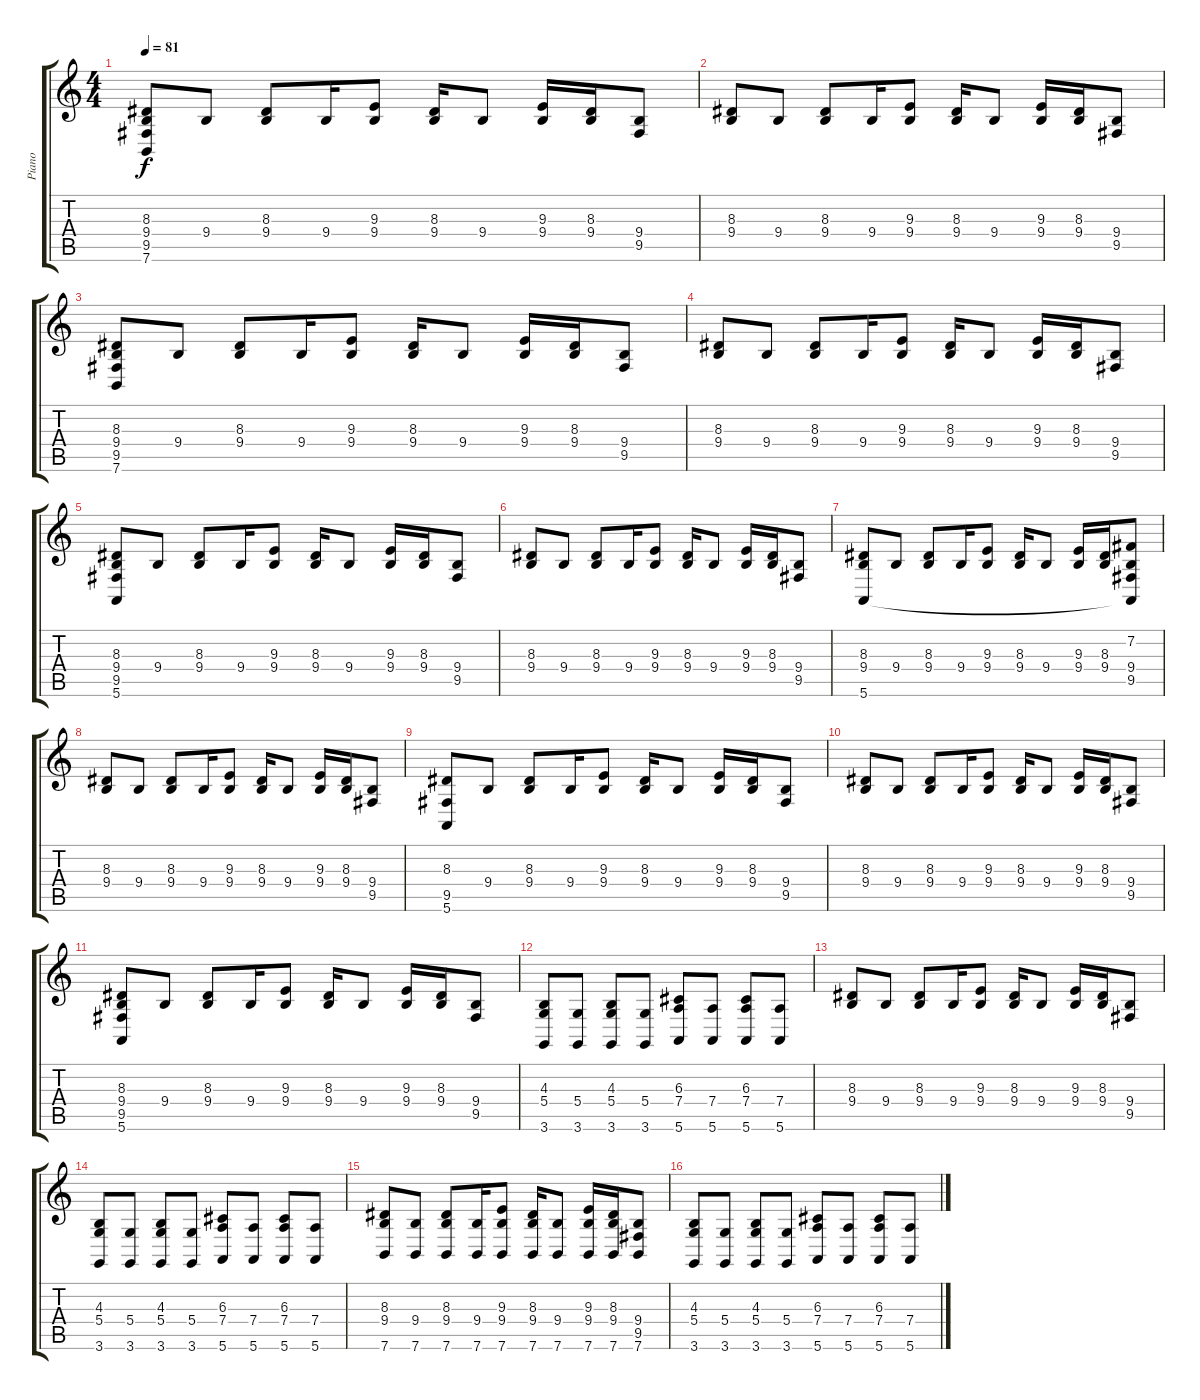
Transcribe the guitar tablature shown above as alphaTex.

\track ("Piano" "Piano") {instrument electricgrandpiano}
\staff {score tabs}
\tuning (E4 B3 G3 D3 A2 E2) {hide}
\ts (4 4)
\tempo 81
\clef g2
\ks c
(8.3 9.4 9.5 7.6).8{dy f} 9.4.8 (8.3 9.4).8 9.4.16 (9.3 9.4).8 (8.3 9.4).16 9.4.8 (9.3 9.4).16 (8.3 9.4).16 (9.4 9.5).8 |
(8.3 9.4).8 9.4.8 (8.3 9.4).8 9.4.16 (9.3 9.4).8 (8.3 9.4).16 9.4.8 (9.3 9.4).16 (8.3 9.4).16 (9.4 9.5).8 |
(8.3 9.4 9.5 7.6).8 9.4.8 (8.3 9.4).8 9.4.16 (9.3 9.4).8 (8.3 9.4).16 9.4.8 (9.3 9.4).16 (8.3 9.4).16 (9.4 9.5).8 |
(8.3 9.4).8 9.4.8 (8.3 9.4).8 9.4.16 (9.3 9.4).8 (8.3 9.4).16 9.4.8 (9.3 9.4).16 (8.3 9.4).16 (9.4 9.5).8 |
(8.3 9.4 9.5 5.6).8 9.4.8 (8.3 9.4).8 9.4.16 (9.3 9.4).8 (8.3 9.4).16 9.4.8 (9.3 9.4).16 (8.3 9.4).16 (9.4 9.5).8 |
(8.3 9.4).8 9.4.8 (8.3 9.4).8 9.4.16 (9.3 9.4).8 (8.3 9.4).16 9.4.8 (9.3 9.4).16 (8.3 9.4).16 (9.4 9.5).8 |
(8.3 9.4 5.6).8 9.4.8 (8.3 9.4).8 9.4.16 (9.3 9.4).8 (8.3 9.4).16 9.4.8 (9.3 9.4).16 (8.3 9.4).16 (7.2 9.4 9.5 5.6{t}).8 |
(8.3 9.4).8 9.4.8 (8.3 9.4).8 9.4.16 (9.3 9.4).8 (8.3 9.4).16 9.4.8 (9.3 9.4).16 (8.3 9.4).16 (9.4 9.5).8 |
(8.3 9.5 5.6).8 9.4.8 (8.3 9.4).8 9.4.16 (9.3 9.4).8 (8.3 9.4).16 9.4.8 (9.3 9.4).16 (8.3 9.4).16 (9.4 9.5).8 |
(8.3 9.4).8 9.4.8 (8.3 9.4).8 9.4.16 (9.3 9.4).8 (8.3 9.4).16 9.4.8 (9.3 9.4).16 (8.3 9.4).16 (9.4 9.5).8 |
(8.3 9.4 9.5 5.6).8 9.4.8 (8.3 9.4).8 9.4.16 (9.3 9.4).8 (8.3 9.4).16 9.4.8 (9.3 9.4).16 (8.3 9.4).16 (9.4 9.5).8 |
(4.3 5.4 3.6).8 (5.4 3.6).8 (4.3 5.4 3.6).8 (5.4 3.6).8 (6.3 7.4 5.6).8 (7.4 5.6).8 (6.3 7.4 5.6).8 (7.4 5.6).8 |
(8.3 9.4).8 9.4.8 (8.3 9.4).8 9.4.16 (9.3 9.4).8 (8.3 9.4).16 9.4.8 (9.3 9.4).16 (8.3 9.4).16 (9.4 9.5).8 |
(4.3 5.4 3.6).8 (5.4 3.6).8 (4.3 5.4 3.6).8 (5.4 3.6).8 (6.3 7.4 5.6).8 (7.4 5.6).8 (6.3 7.4 5.6).8 (7.4 5.6).8 |
(8.3 9.4 7.6).8 (9.4 7.6).8 (8.3 9.4 7.6).8 (9.4 7.6).16 (9.3 9.4 7.6).8 (8.3 9.4 7.6).16 (9.4 7.6).8 (9.3 9.4 7.6).16 (8.3 9.4 7.6).16 (9.4 9.5 7.6).8 |
(4.3 5.4 3.6).8 (5.4 3.6).8 (4.3 5.4 3.6).8 (5.4 3.6).8 (6.3 7.4 5.6).8 (7.4 5.6).8 (6.3 7.4 5.6).8 (7.4 5.6).8
